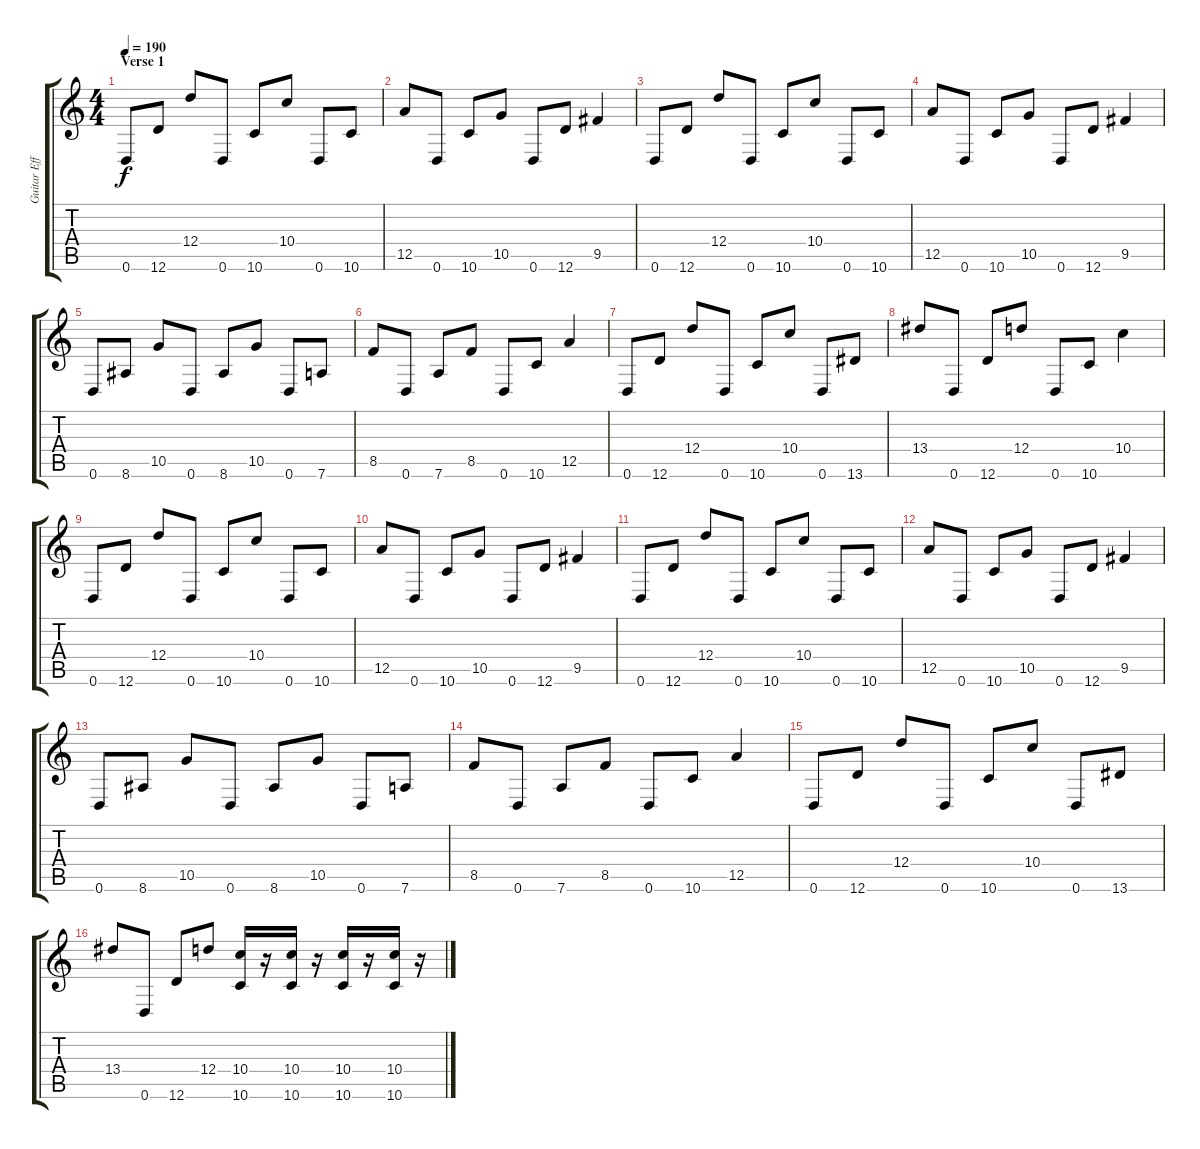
\track ("Guitar Effects" "Guitar Eff") {instrument distortionguitar}
\staff {score tabs}
\tuning (E4 B3 G3 D3 A2 D2) {hide}
\ts (4 4)
\section ("" "Verse 1")
\tempo 190
\clef g2
\ks c
0.6.8{dy f} 12.6.8 12.4.8 0.6.8 10.6.8 10.4.8 0.6.8 10.6.8 |
12.5.8 0.6.8 10.6.8 10.5.8 0.6.8 12.6.8 9.5.4 |
0.6.8 12.6.8 12.4.8 0.6.8 10.6.8 10.4.8 0.6.8 10.6.8 |
12.5.8 0.6.8 10.6.8 10.5.8 0.6.8 12.6.8 9.5.4 |
0.6.8 8.6.8 10.5.8 0.6.8 8.6.8 10.5.8 0.6.8 7.6.8 |
8.5.8 0.6.8 7.6.8 8.5.8 0.6.8 10.6.8 12.5.4 |
0.6.8 12.6.8 12.4.8 0.6.8 10.6.8 10.4.8 0.6.8 13.6.8 |
13.4.8 0.6.8 12.6.8 12.4.8 0.6.8 10.6.8 10.4.4 |
0.6.8 12.6.8 12.4.8 0.6.8 10.6.8 10.4.8 0.6.8 10.6.8 |
12.5.8 0.6.8 10.6.8 10.5.8 0.6.8 12.6.8 9.5.4 |
0.6.8 12.6.8 12.4.8 0.6.8 10.6.8 10.4.8 0.6.8 10.6.8 |
12.5.8 0.6.8 10.6.8 10.5.8 0.6.8 12.6.8 9.5.4 |
0.6.8 8.6.8 10.5.8 0.6.8 8.6.8 10.5.8 0.6.8 7.6.8 |
8.5.8 0.6.8 7.6.8 8.5.8 0.6.8 10.6.8 12.5.4 |
0.6.8 12.6.8 12.4.8 0.6.8 10.6.8 10.4.8 0.6.8 13.6.8 |
13.4.8 0.6.8 12.6.8 12.4.8 (10.4 10.6).16 r.16 (10.4 10.6).16 r.16 (10.4 10.6).16 r.16 (10.4 10.6).16 r.16
